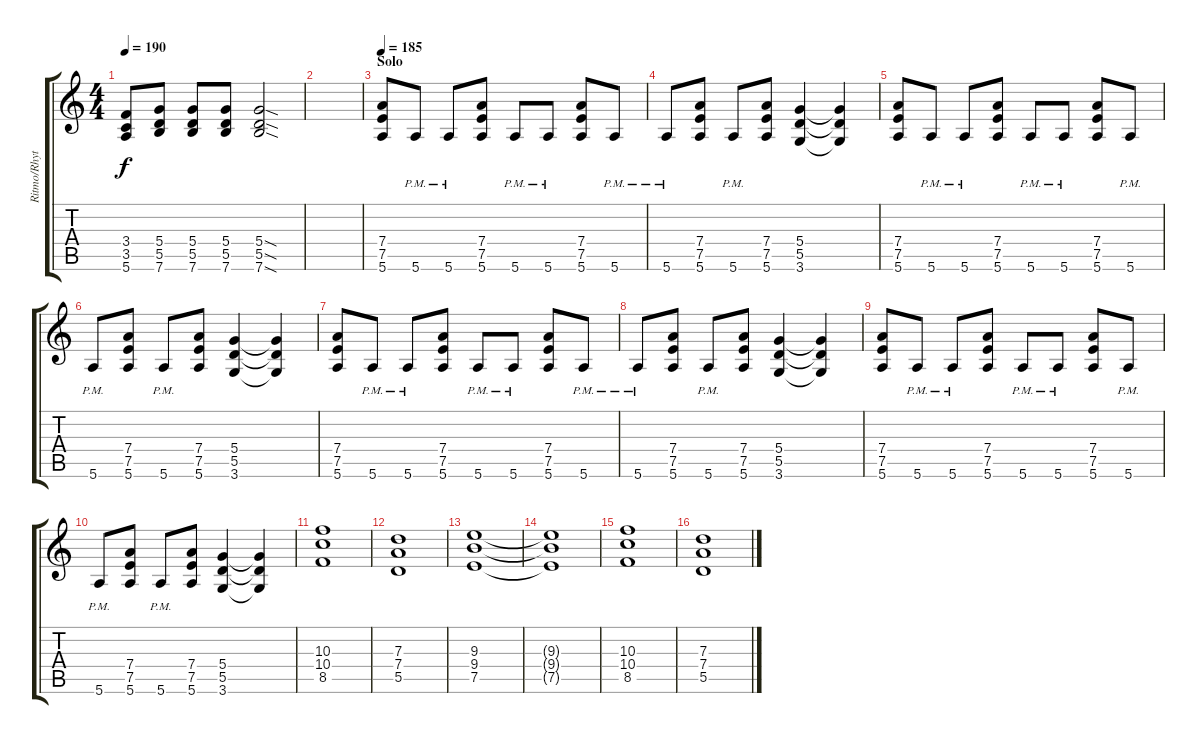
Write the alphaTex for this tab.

\track ("Ritmo/Rhytm" "Ritmo/Rhyt") {instrument distortionguitar}
\staff {score tabs}
\tuning (E4 B3 G3 D3 A2 E2) {hide}
\ts (4 4)
\tempo 190
\clef g2
\ks c
(3.4 3.5 5.6).8{dy f} (5.4 5.5 7.6).8 (5.4 5.5 7.6).8 (5.4 5.5 7.6).8 (5.4{sod} 5.5{sod} 7.6{sod}).2 |
|
\section ("" "Solo")
\tempo 185
(7.4 7.5 5.6).8 5.6{pm}.8 5.6{pm}.8 (7.4 7.5 5.6).8 5.6{pm}.8 5.6{pm}.8 (7.4 7.5 5.6).8 5.6{pm}.8 |
5.6{pm}.8 (7.4 7.5 5.6).8 5.6{pm}.8 (7.4 7.5 5.6).8 (5.4 5.5 3.6).4 (5.4{t} 5.5{t} 3.6{t}).4 |
(7.4 7.5 5.6).8 5.6{pm}.8 5.6{pm}.8 (7.4 7.5 5.6).8 5.6{pm}.8 5.6{pm}.8 (7.4 7.5 5.6).8 5.6{pm}.8 |
5.6{pm}.8 (7.4 7.5 5.6).8 5.6{pm}.8 (7.4 7.5 5.6).8 (5.4 5.5 3.6).4 (5.4{t} 5.5{t} 3.6{t}).4 |
(7.4 7.5 5.6).8 5.6{pm}.8 5.6{pm}.8 (7.4 7.5 5.6).8 5.6{pm}.8 5.6{pm}.8 (7.4 7.5 5.6).8 5.6{pm}.8 |
5.6{pm}.8 (7.4 7.5 5.6).8 5.6{pm}.8 (7.4 7.5 5.6).8 (5.4 5.5 3.6).4 (5.4{t} 5.5{t} 3.6{t}).4 |
(7.4 7.5 5.6).8 5.6{pm}.8 5.6{pm}.8 (7.4 7.5 5.6).8 5.6{pm}.8 5.6{pm}.8 (7.4 7.5 5.6).8 5.6{pm}.8 |
5.6{pm}.8 (7.4 7.5 5.6).8 5.6{pm}.8 (7.4 7.5 5.6).8 (5.4 5.5 3.6).4 (5.4{t} 5.5{t} 3.6{t}).4 |
(10.3 10.4 8.5).1 |
(7.3 7.4 5.5).1 |
(9.3 9.4 7.5).1 |
(9.3{t} 9.4{t} 7.5{t}).1 |
(10.3 10.4 8.5).1 |
(7.3 7.4 5.5).1
